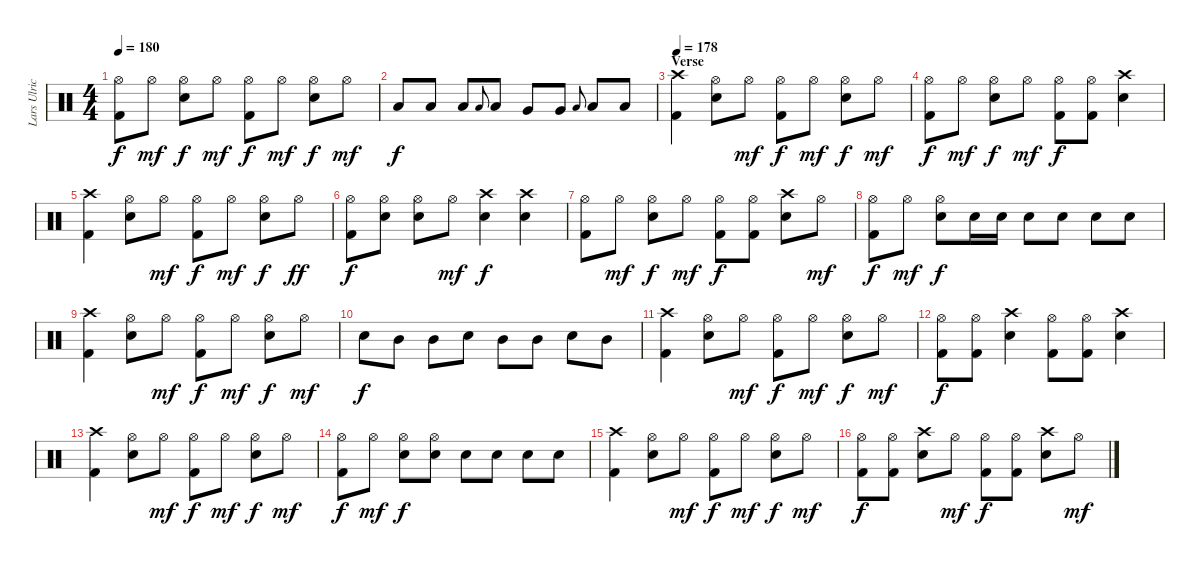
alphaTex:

\track ("Lars Ulrich (Drums)" "Lars Ulric") {instrument percussion}
\staff {score}
\articulation defaults
\ts (4 4)
\tempo 180
\clef neutral
\ks c
("Hi-Hat (open)" "Kick (hit) 2").8{dy f} "Hi-Hat (open)".8{dy mf} ("Hi-Hat (open)" "Snare (hit) 2").8{dy f} "Hi-Hat (open)".8{dy mf} ("Hi-Hat (open)" "Kick (hit) 2").8{dy f} "Hi-Hat (open)".8{dy mf} ("Hi-Hat (open)" "Snare (hit) 2").8{dy f} "Hi-Hat (open)".8{dy mf} |
"Low Tom (hit)".8{dy f} "Low Tom (hit)".8 "Low Tom (hit)".8 "Low Tom (hit)".8{gr onbeat} "Low Tom (hit)".8 "Very Low Tom (hit)".8 "Very Low Tom (hit)".8 "Low Floor Tom (hit)".8{gr onbeat} "Low Floor Tom (hit)".8 "Low Floor Tom (hit)".8 |
\section ("" "Verse")
\tempo 178
("Crash high (hit)" "Kick (hit) 2").4 ("Hi-Hat (open)" "Snare (hit) 2").8 "Hi-Hat (open)".8{dy mf} ("Hi-Hat (open)" "Kick (hit) 2").8{dy f} "Hi-Hat (open)".8{dy mf} ("Hi-Hat (open)" "Snare (hit) 2").8{dy f} "Hi-Hat (open)".8{dy mf} |
("Hi-Hat (open)" "Kick (hit) 2").8{dy f} "Hi-Hat (open)".8{dy mf} ("Hi-Hat (open)" "Snare (hit) 2").8{dy f} "Hi-Hat (open)".8{dy mf} ("Hi-Hat (open)" "Kick (hit) 2").8{dy f} ("Hi-Hat (open)" "Kick (hit) 2").8 ("Crash high (hit)" "Snare (hit) 2").4 |
("Crash high (hit)" "Kick (hit) 2").4 ("Hi-Hat (open)" "Snare (hit) 2").8 "Hi-Hat (open)".8{dy mf} ("Hi-Hat (open)" "Kick (hit) 2").8{dy f} "Hi-Hat (open)".8{dy mf} ("Hi-Hat (open)" "Snare (hit) 2").8{dy f} "Hi-Hat (open)".8{dy ff} |
("Hi-Hat (open)" "Kick (hit) 2").8{dy f} ("Hi-Hat (open)" "Snare (hit) 2").8 ("Hi-Hat (open)" "Snare (hit) 2").8 "Hi-Hat (open)".8{dy mf} ("Crash high (hit)" "Snare (hit) 2").4{dy f} ("Crash high (hit)" "Snare (hit) 2").4 |
("Hi-Hat (open)" "Kick (hit) 2").8 "Hi-Hat (open)".8{dy mf} ("Hi-Hat (open)" "Snare (hit) 2").8{dy f} "Hi-Hat (open)".8{dy mf} ("Hi-Hat (open)" "Kick (hit) 2").8{dy f} ("Hi-Hat (open)" "Kick (hit) 2").8 ("Crash high (hit)" "Snare (hit) 2").8 "Hi-Hat (open)".8{dy mf} |
("Hi-Hat (open)" "Kick (hit) 2").8{dy f} "Hi-Hat (open)".8{dy mf} ("Hi-Hat (open)" "Snare (hit) 2").8{dy f} "Snare (hit) 2".16 "Snare (hit) 2".16 "Snare (hit) 2".8 "Snare (hit) 2".8 "Snare (hit) 2".8 "Snare (hit) 2".8 |
("Crash high (hit)" "Kick (hit) 2").4 ("Hi-Hat (open)" "Snare (hit) 2").8 "Hi-Hat (open)".8{dy mf} ("Hi-Hat (open)" "Kick (hit) 2").8{dy f} "Hi-Hat (open)".8{dy mf} ("Hi-Hat (open)" "Snare (hit) 2").8{dy f} "Hi-Hat (open)".8{dy mf} |
"Snare (hit) 2".8{dy f} "Mid Tom (hit)".8 "Mid Tom (hit)".8 "Snare (hit) 2".8 "Mid Tom (hit)".8 "Mid Tom (hit)".8 "Snare (hit) 2".8 "Mid Tom (hit)".8 |
("Crash high (hit)" "Kick (hit) 2").4 ("Hi-Hat (open)" "Snare (hit) 2").8 "Hi-Hat (open)".8{dy mf} ("Hi-Hat (open)" "Kick (hit) 2").8{dy f} "Hi-Hat (open)".8{dy mf} ("Hi-Hat (open)" "Snare (hit) 2").8{dy f} "Hi-Hat (open)".8{dy mf} |
("Hi-Hat (open)" "Kick (hit) 2").8{dy f} ("Hi-Hat (open)" "Kick (hit) 2").8 ("Crash high (hit)" "Snare (hit) 2").4 ("Hi-Hat (open)" "Kick (hit) 2").8 ("Hi-Hat (open)" "Kick (hit) 2").8 ("Crash high (hit)" "Snare (hit) 2").4 |
("Crash high (hit)" "Kick (hit) 2").4 ("Hi-Hat (open)" "Snare (hit) 2").8 "Hi-Hat (open)".8{dy mf} ("Hi-Hat (open)" "Kick (hit) 2").8{dy f} "Hi-Hat (open)".8{dy mf} ("Hi-Hat (open)" "Snare (hit) 2").8{dy f} "Hi-Hat (open)".8{dy mf} |
("Hi-Hat (open)" "Kick (hit) 2").8{dy f} "Hi-Hat (open)".8{dy mf} ("Hi-Hat (open)" "Snare (hit) 2").8{dy f} ("Hi-Hat (open)" "Snare (hit) 2").8 "Snare (hit) 2".8 "Snare (hit) 2".8 "Snare (hit) 2".8 "Snare (hit) 2".8 |
("Crash high (hit)" "Kick (hit) 2").4 ("Hi-Hat (open)" "Snare (hit) 2").8 "Hi-Hat (open)".8{dy mf} ("Hi-Hat (open)" "Kick (hit) 2").8{dy f} "Hi-Hat (open)".8{dy mf} ("Hi-Hat (open)" "Snare (hit) 2").8{dy f} "Hi-Hat (open)".8{dy mf} |
("Hi-Hat (open)" "Kick (hit) 2").8{dy f} ("Hi-Hat (open)" "Kick (hit) 2").8 ("Crash high (hit)" "Snare (hit) 2").8 "Hi-Hat (open)".8{dy mf} ("Hi-Hat (open)" "Kick (hit) 2").8{dy f} ("Hi-Hat (open)" "Kick (hit) 2").8 ("Crash high (hit)" "Snare (hit) 2").8 "Hi-Hat (open)".8{dy mf}
